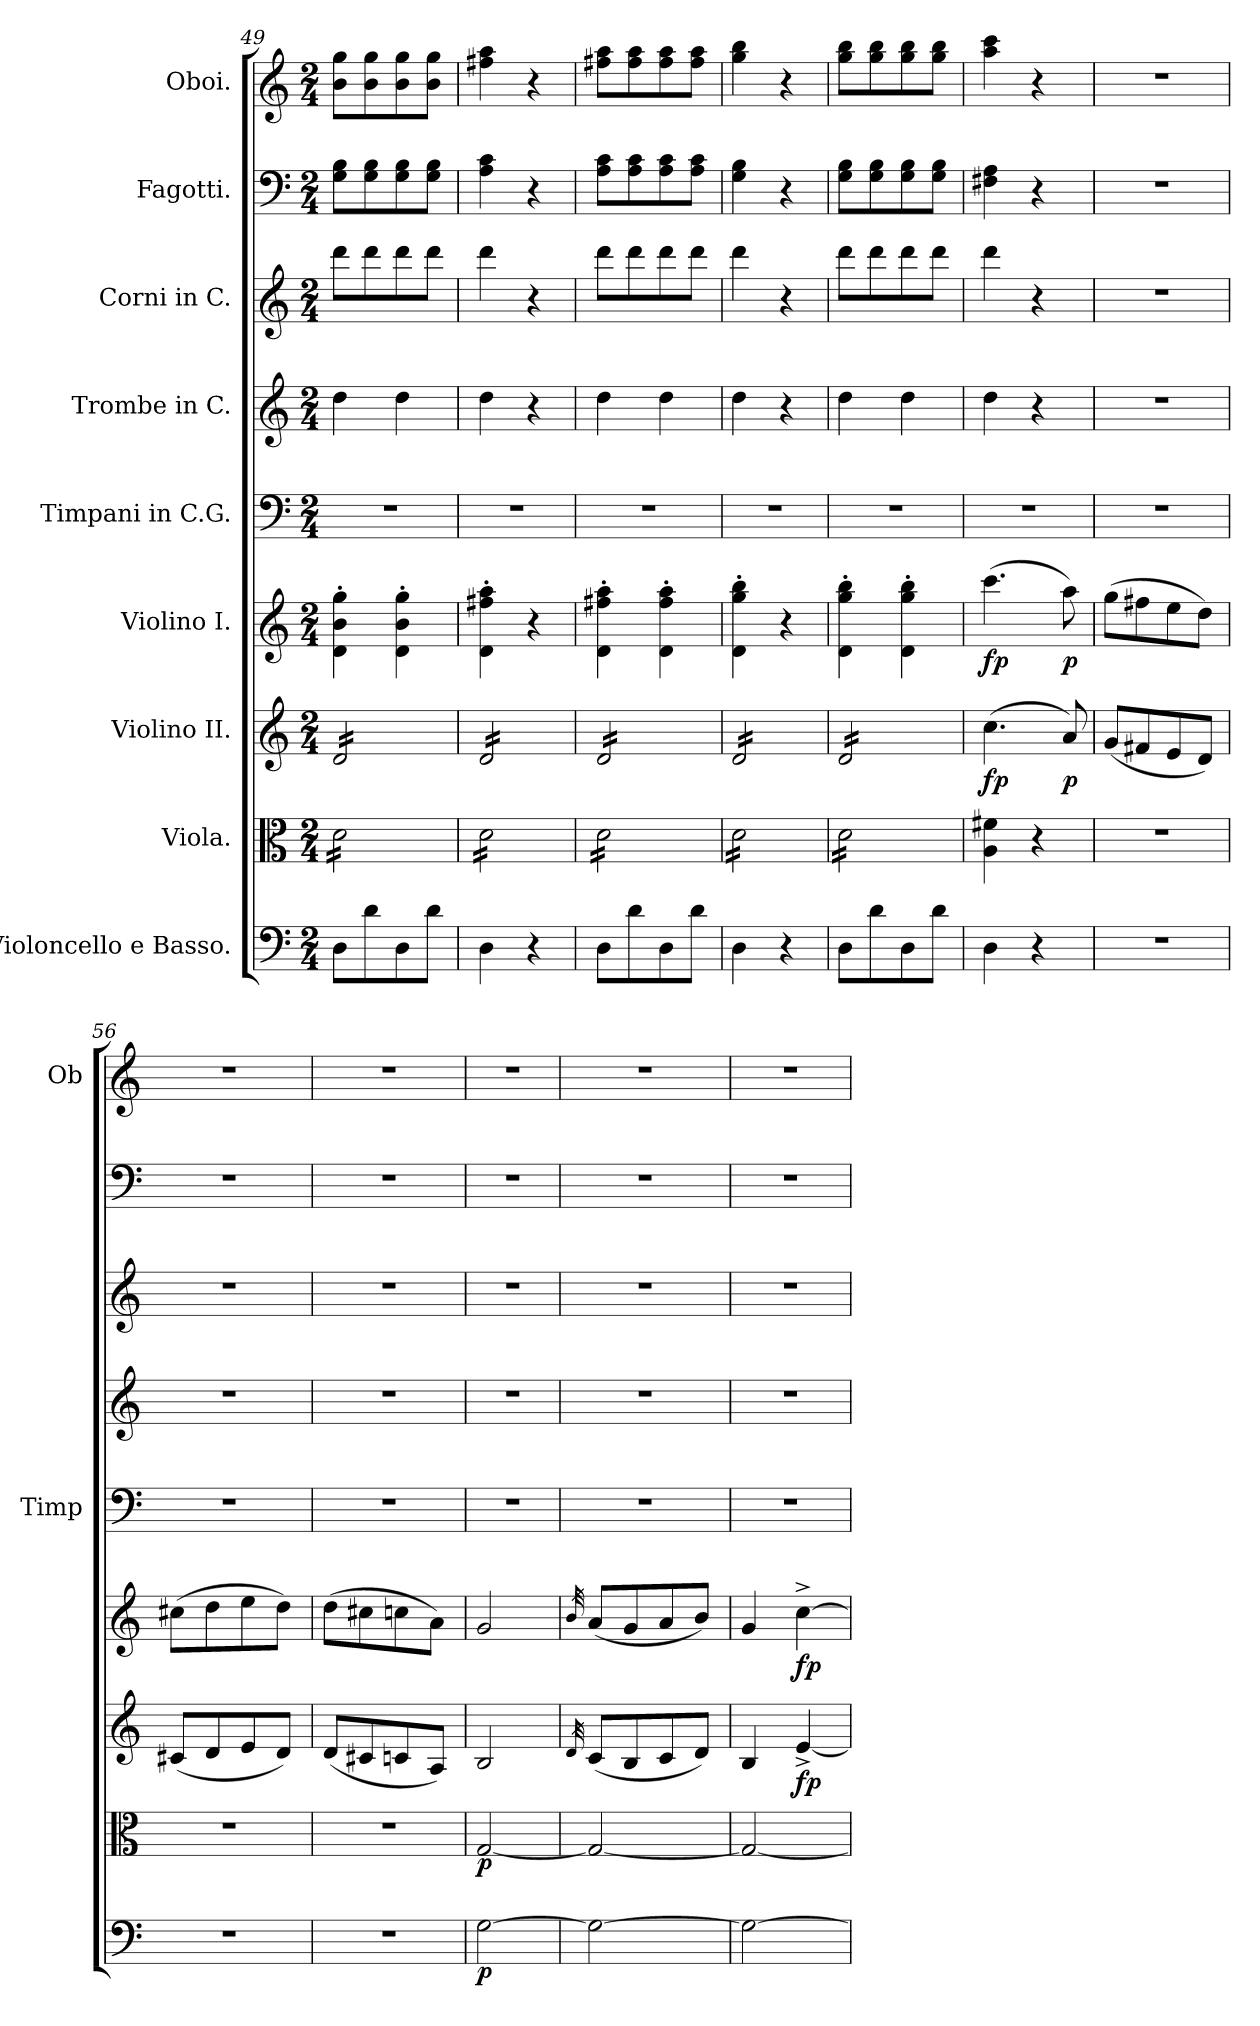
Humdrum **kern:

**kern	**dynam	**kern	**dynam	**kern	**dynam	**kern	**dynam	**kern	**kern	**kern	**kern	**kern
*part9	*part9	*part8	*part8	*part7	*part7	*part6	*part6	*part5	*part4	*part3	*part2	*part1
*staff9	*staff9	*staff8	*staff8	*staff7	*staff7	*staff6	*staff6	*staff5	*staff4	*staff3	*staff2	*staff1
*I"Violoncello e Basso.	*	*I"Viola.	*	*I"Violino II.	*	*I"Violino I.	*	*I"Timpani in C.G.	*I"Trombe in C.	*I"Corni in C.	*I"Fagotti.	*I"Oboi.
*	*	*	*	*	*	*	*	*I'Timp	*	*	*	*I'Ob
*clefF4	*	*clefC3	*	*clefG2	*	*clefG2	*	*clefF4	*clefG2	*clefG2	*clefF4	*clefG2
*	*	*	*	*	*	*	*	*	*	*ITrd7c12	*	*
*k[]	*	*k[]	*	*k[]	*	*k[]	*	*k[]	*k[]	*k[]	*k[]	*k[]
*M2/4	*	*M2/4	*	*M2/4	*	*M2/4	*	*M2/4	*M2/4	*M2/4	*M2/4	*M2/4
=49	=49	=49	=49	=49	=49	=49	=49	=49	=49	=49	=49	=49
*	*	*tremolo	*	*	*	*	*	*	*	*	*	*
*	*	*	*	*tremolo	*	*	*	*	*	*	*	*
8D\L	.	16d\LL	.	16d/LL	.	4d\' 4b\' 4gg\'	.	2r	4dd\	8dd\L	8G\ 8B\L	8b\ 8gg\L
.	.	16d\	.	16d/	.	.	.	.	.	.	.	.
8d\	.	16d\	.	16d/	.	.	.	.	.	8dd\	8G\ 8B\	8b\ 8gg\
.	.	16d\	.	16d/	.	.	.	.	.	.	.	.
8D\	.	16d\	.	16d/	.	4d\' 4b\' 4gg\'	.	.	4dd\	8dd\	8G\ 8B\	8b\ 8gg\
.	.	16d\	.	16d/	.	.	.	.	.	.	.	.
8d\J	.	16d\	.	16d/	.	.	.	.	.	8dd\J	8G\ 8B\J	8b\ 8gg\J
.	.	16d\JJ	.	16d/JJ	.	.	.	.	.	.	.	.
=50	=50	=50	=50	=50	=50	=50	=50	=50	=50	=50	=50	=50
4D\	.	16d\LL	.	16d/LL	.	4d\' 4ff#X\' 4aa\'	.	2r	4dd\	4dd\	4A\ 4c\	4ff#X\ 4aa\
.	.	16d\	.	16d/	.	.	.	.	.	.	.	.
.	.	16d\	.	16d/	.	.	.	.	.	.	.	.
.	.	16d\	.	16d/	.	.	.	.	.	.	.	.
4r	.	16d\	.	16d/	.	4r	.	.	4r	4r	4r	4r
.	.	16d\	.	16d/	.	.	.	.	.	.	.	.
.	.	16d\	.	16d/	.	.	.	.	.	.	.	.
.	.	16d\JJ	.	16d/JJ	.	.	.	.	.	.	.	.
=51	=51	=51	=51	=51	=51	=51	=51	=51	=51	=51	=51	=51
8D\L	.	16d\LL	.	16d/LL	.	4d\' 4ff#X\' 4aa\'	.	2r	4dd\	8dd\L	8A\ 8c\L	8ff#X\ 8aa\L
.	.	16d\	.	16d/	.	.	.	.	.	.	.	.
8d\	.	16d\	.	16d/	.	.	.	.	.	8dd\	8A\ 8c\	8ff#\ 8aa\
.	.	16d\	.	16d/	.	.	.	.	.	.	.	.
8D\	.	16d\	.	16d/	.	4d\' 4ff#\' 4aa\'	.	.	4dd\	8dd\	8A\ 8c\	8ff#\ 8aa\
.	.	16d\	.	16d/	.	.	.	.	.	.	.	.
8d\J	.	16d\	.	16d/	.	.	.	.	.	8dd\J	8A\ 8c\J	8ff#\ 8aa\J
.	.	16d\JJ	.	16d/JJ	.	.	.	.	.	.	.	.
=52	=52	=52	=52	=52	=52	=52	=52	=52	=52	=52	=52	=52
4D\	.	16d\LL	.	16d/LL	.	4d\' 4gg\' 4bb\'	.	2r	4dd\	4dd\	4G\ 4B\	4gg\ 4bb\
.	.	16d\	.	16d/	.	.	.	.	.	.	.	.
.	.	16d\	.	16d/	.	.	.	.	.	.	.	.
.	.	16d\	.	16d/	.	.	.	.	.	.	.	.
4r	.	16d\	.	16d/	.	4r	.	.	4r	4r	4r	4r
.	.	16d\	.	16d/	.	.	.	.	.	.	.	.
.	.	16d\	.	16d/	.	.	.	.	.	.	.	.
.	.	16d\JJ	.	16d/JJ	.	.	.	.	.	.	.	.
=53	=53	=53	=53	=53	=53	=53	=53	=53	=53	=53	=53	=53
8D\L	.	16d\LL	.	16d/LL	.	4d\' 4gg\' 4bb\'	.	2r	4dd\	8dd\L	8G\ 8B\L	8gg\ 8bb\L
.	.	16d\	.	16d/	.	.	.	.	.	.	.	.
8d\	.	16d\	.	16d/	.	.	.	.	.	8dd\	8G\ 8B\	8gg\ 8bb\
.	.	16d\	.	16d/	.	.	.	.	.	.	.	.
8D\	.	16d\	.	16d/	.	4d\' 4gg\' 4bb\'	.	.	4dd\	8dd\	8G\ 8B\	8gg\ 8bb\
.	.	16d\	.	16d/	.	.	.	.	.	.	.	.
8d\J	.	16d\	.	16d/	.	.	.	.	.	8dd\J	8G\ 8B\J	8gg\ 8bb\J
.	.	16d\JJ	.	16d/JJ	.	.	.	.	.	.	.	.
*	*	*	*	*Xtremolo	*	*	*	*	*	*	*	*
*	*	*Xtremolo	*	*	*	*	*	*	*	*	*	*
=54	=54	=54	=54	=54	=54	=54	=54	=54	=54	=54	=54	=54
!	!	!	!	!	!LO:DY:b	!	!LO:DY:b	!	!	!	!	!
4D\	.	4A\ 4f#X\	.	(4.cc\	fp	(4.ccc\	fp	2r	4dd\	4dd\	4F#X\ 4A\	4aa\ 4ccc\
4r	.	4r	.	.	.	.	.	.	4r	4r	4r	4r
!	!	!	!	!	!LO:DY:b	!	!LO:DY:b	!	!	!	!	!
.	.	.	.	8a/)	p	8aa\)	p	.	.	.	.	.
=55	=55	=55	=55	=55	=55	=55	=55	=55	=55	=55	=55	=55
2r	.	2r	.	(8g/L	.	(8gg\L	.	2r	2r	2r	2r	2r
.	.	.	.	8f#X/	.	8ff#X\	.	.	.	.	.	.
.	.	.	.	8e/	.	8ee\	.	.	.	.	.	.
.	.	.	.	8d/J)	.	8dd\J)	.	.	.	.	.	.
=56	=56	=56	=56	=56	=56	=56	=56	=56	=56	=56	=56	=56
2r	.	2r	.	(8c#X/L	.	(8cc#X\L	.	2r	2r	2r	2r	2r
.	.	.	.	8d/	.	8dd\	.	.	.	.	.	.
.	.	.	.	8e/	.	8ee\	.	.	.	.	.	.
.	.	.	.	8d/J)	.	8dd\J)	.	.	.	.	.	.
=57	=57	=57	=57	=57	=57	=57	=57	=57	=57	=57	=57	=57
2r	.	2r	.	(8d/L	.	(8dd\L	.	2r	2r	2r	2r	2r
.	.	.	.	8c#X/	.	8cc#X\	.	.	.	.	.	.
.	.	.	.	8cn/	.	8ccn\	.	.	.	.	.	.
.	.	.	.	8A/J)	.	8a\J)	.	.	.	.	.	.
=58	=58	=58	=58	=58	=58	=58	=58	=58	=58	=58	=58	=58
!	!LO:DY:b	!	!LO:DY:b	!	!	!	!	!	!	!	!	!
[2G\	p	[2G/	p	2B/	.	2g/	.	2r	2r	2r	2r	2r
=59	=59	=59	=59	=59	=59	=59	=59	=59	=59	=59	=59	=59
.	.	.	.	32qd/	.	32qb/	.	.	.	.	.	.
2G\_	.	2G/_	.	(8c/L	.	(8a/L	.	2r	2r	2r	2r	2r
.	.	.	.	8B/	.	8g/	.	.	.	.	.	.
.	.	.	.	8c/	.	8a/	.	.	.	.	.	.
.	.	.	.	8d/J)	.	8b/J)	.	.	.	.	.	.
=60	=60	=60	=60	=60	=60	=60	=60	=60	=60	=60	=60	=60
2G\_	.	2G/_	.	4B/	.	4g/	.	2r	2r	2r	2r	2r
!	!	!	!	!	!LO:DY:b	!	!LO:DY:b	!	!	!	!	!
.	.	.	.	[4e^/	fp	[4cc^\	fp	.	.	.	.	.
=	=	=	=	=	=	=	=	=	=	=	=	=
*-	*-	*-	*-	*-	*-	*-	*-	*-	*-	*-	*-	*-
